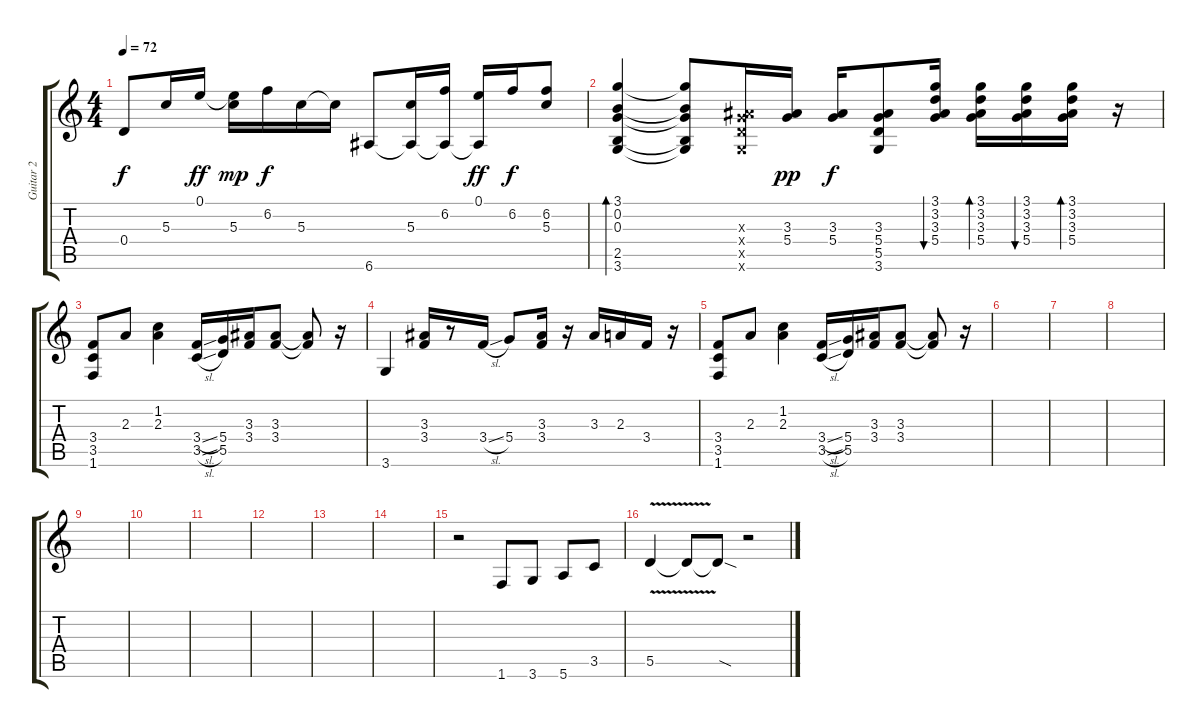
\track ("Guitar 2" "Guitar 2") {instrument electricguitarclean}
\staff {score tabs}
\tuning (E4 B3 G3 D3 A2 E2) {hide}
\ts (4 4)
\tempo 72
\clef g2
\ks c
0.4.8{dy f} 5.3.16 0.1.16{dy ff} (0.1{t} 5.3).16{dy mp} 6.2.16{dy f} 5.3.16 5.3{t}.16 6.6.8 (5.3 6.6{t}).16 (6.2 6.6{t}).16 (0.1 6.6{t}).16{dy ff} 6.2.16{dy f} (6.2 5.3).8 |
(3.1 0.2 0.3 2.5 3.6).4{bd 240} (3.1{t} 0.2{t} 0.3{t} 2.5{t} 3.6{t}).8 (3.3{x} 5.4{x} 5.5{x} 3.6{x}).16 (3.3 5.4).16{dy pp} (3.3 5.4).16{dy f} (3.3 5.4 5.5 3.6).8 (3.1 3.2 3.3 5.4).16{bu 240} (3.1 3.2 3.3 5.4).16{bd 240} (3.1 3.2 3.3 5.4).16{bu 240} (3.1 3.2 3.3 5.4).16{bd 240} r.16 |
(3.4 3.5 1.6).8 2.3.8 (1.2 2.3).4 (3.4{sl} 3.5{sl}).16 (5.4 5.5).16 (3.3 3.4).16 (3.3 3.4).8 (3.3{t} 3.4{t}).8 r.16 |
3.6.4 (3.3 3.4).16 r.8 3.4{sl}.16 5.4.8 (3.3 3.4).16 r.16 3.3.16 2.3.16 3.4.16 r.16 |
(3.4 3.5 1.6).8 2.3.8 (1.2 2.3).4 (3.4{sl} 3.5{sl}).16 (5.4 5.5).16 (3.3 3.4).16 (3.3 3.4).8 (3.3{t} 3.4{t}).8 r.16 |
|
|
|
|
|
|
|
|
|
r.2{instrument distortionguitar} 1.6.8 3.6.8 5.6.8 3.5.8 |
5.5{v}.4 5.5{t}.8 5.5{sod t}.8 r.2
